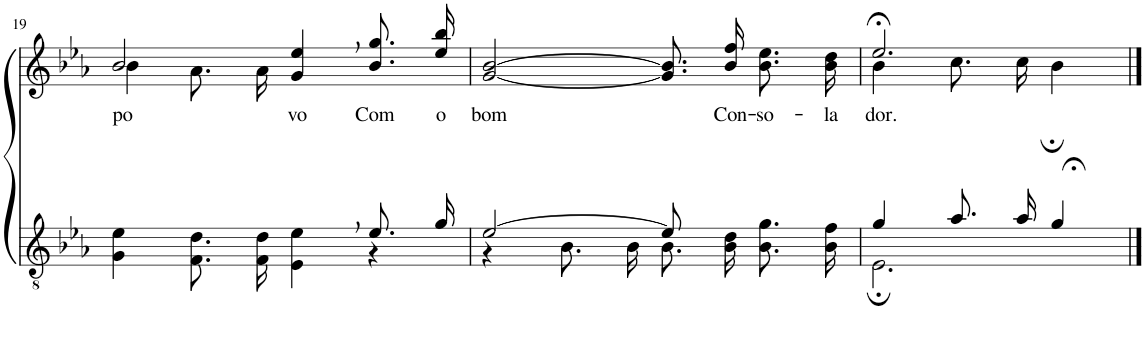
**kern	**kern	**text
*part2	*part1	*part1
*staff2	*staff1	*staff1
*I"Parte III e IV	*I"Parte I e II	*
!!LO:PB:g=z
*clefGv2	*clefG2	*
*Trd4c7	*Trd4c7	*
*k[b-e-a-]	*k[b-e-a-]	*
*M4/4	*M4/4	*
=19	=19	=19
*^	*^	*
!	!	!	!	!LO:LY:b
2.ryy	4G\ 4e-\	2b-/	4b-\	po-
.	8.F/ 8.d/L	.	8.a-\L	.
.	16F/ 16d/Jk	.	16a-\Jk	.
!	!	!	!	!LO:LY:b
.	4E-\ 4e-\	4g/, 4ee-/,	2ryy	vo
!	!	!	!	!LO:LY:b
8.e-/L	4r	8.b-\ 8.gg\L	.	Com
!	!	!	!	!LO:LY:b
16g/Jk	.	16ee-\ 16bb-\Jk	.	o
*	*	*v	*v	*
=20	=20	=20	=20
!	!	!	!LO:LY:b
[2e-/	4r	[2g/ [2b-/	bom
.	8.B-\L	.	.
.	16B-\Jk	.	.
8e-/]	8.B-\L	8.g]\ 8.b-]\L	.
4.ryy	.	.	.
!	!	!	!LO:LY:b
.	16B-\ 16d\Jk	16b-\ 16ff\Jk	Con-
!	!	!	!LO:LY:b
.	8.B-\ 8.g\L	8.b-\ 8.ee-\L	-so-
!	!	!	!LO:LY:b
.	16B-\ 16f\Jk	16b-\ 16dd\Jk	-la-
=21	=21	=21	=21
*	*	*^	*
!	!	!	!	!LO:LY:b
4g/	2.E-;\	2.ee-;</	4b-\	-dor.
8.a-/L	.	.	8.cc\L	.
16a-/Jk	.	.	16cc\Jk	.
4g;</	.	.	4b-;\	.
*v	*v	*	*	*
*	*v	*v	*
==	==	==
*-	*-	*-
